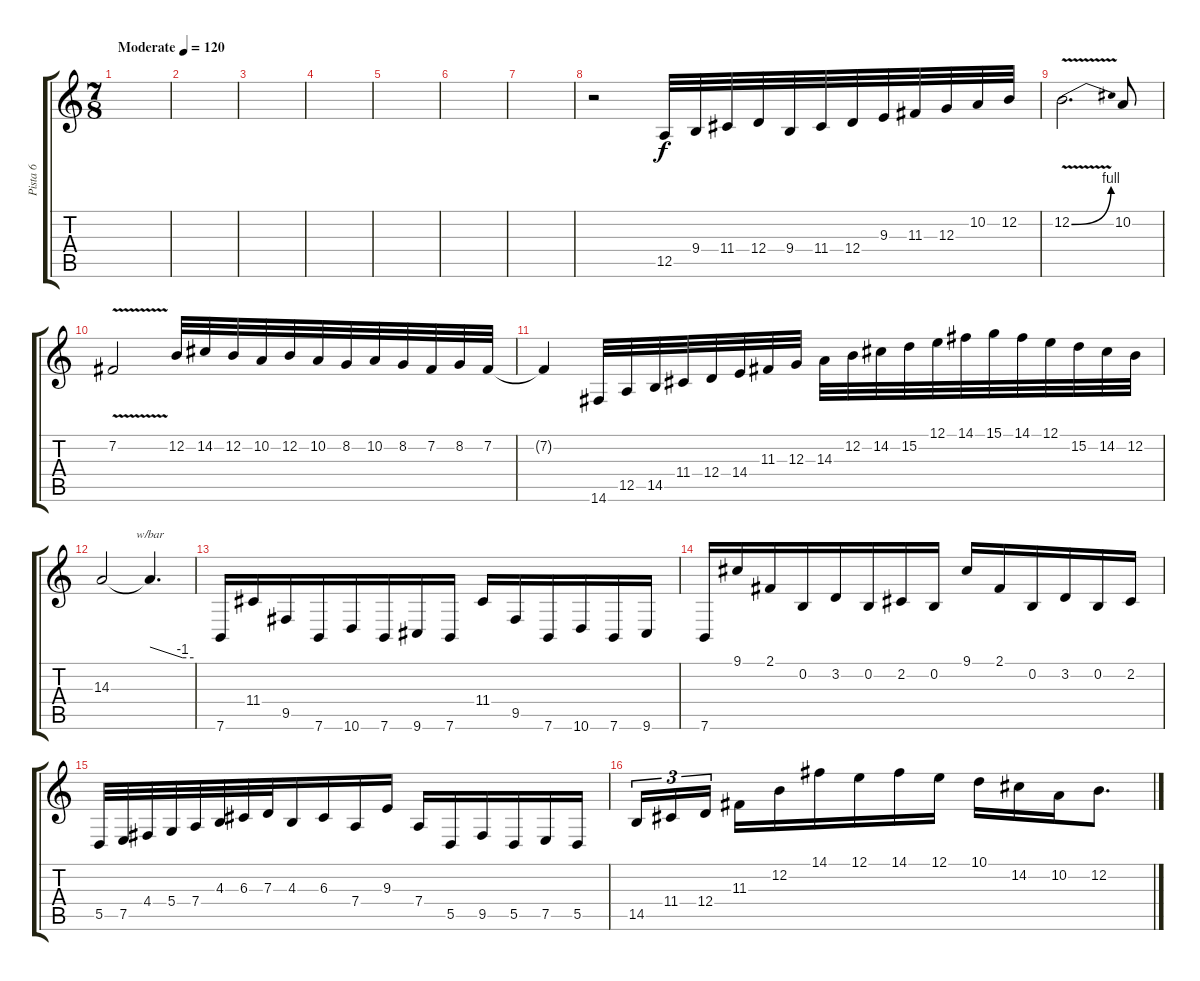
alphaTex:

\track ("Pista 6" "Pista 6") {instrument churchorgan}
\staff {score tabs}
\tuning (E4 B3 G3 D3 A2 E2) {hide}
\ts (7 8)
\tempo (120 "Moderate")
\clef g2
\ks c
|
|
|
|
|
|
|
r.2 12.5.32 9.4.32 11.4.32 12.4.32 9.4.32 11.4.32 12.4.32 9.3.32 11.3.32 12.3.32 10.2.32 12.2.32 |
12.2{be (bend 0 0 60 4) v}.2{d} 10.2.8 |
7.2{v}.2 12.2.32 14.2.32 12.2.32 10.2.32 12.2.32 10.2.32 8.2.32 10.2.32 8.2.32 7.2.32 8.2.32 7.2.32 |
7.2{t}.4 14.6.32 12.5.32 14.5.32 11.4.32 12.4.32 14.4.32 11.3.32 12.3.32 14.3.32 12.2.32 14.2.32 15.2.32 12.1.32 14.1.32 15.1.32 14.1.32 12.1.32 15.2.32 14.2.32 12.2.32 |
14.3.2 14.3{t}.4{d tbe (custom default 0 0 45 -4 60 -4)} |
7.6.16 11.4.16 9.5.16 7.6.16 10.6.16 7.6.16 9.6.16 7.6.16 11.4.16 9.5.16 7.6.16 10.6.16 7.6.16 9.6.16 |
7.6.16 9.1.16 2.1.16 0.2.16 3.2.16 0.2.16 2.2.16 0.2.16 9.1.16 2.1.16 0.2.16 3.2.16 0.2.16 2.2.16 |
5.5.32 7.5.32 4.4.32 5.4.32 7.4.32 4.3.32 6.3.32 7.3.32 4.3.16 6.3.16 7.4.16 9.3.16 7.4.16 5.5.16 9.5.16 5.5.16 7.5.16 5.5.16 |
14.5.16{tu (3 2)} 11.4.16{tu (3 2)} 12.4.16{tu (3 2)} 11.3.16 12.2.16 14.1.16 12.1.16 14.1.16 12.1.16 10.1.16 14.2.16 10.2.16 12.2.8{d}
